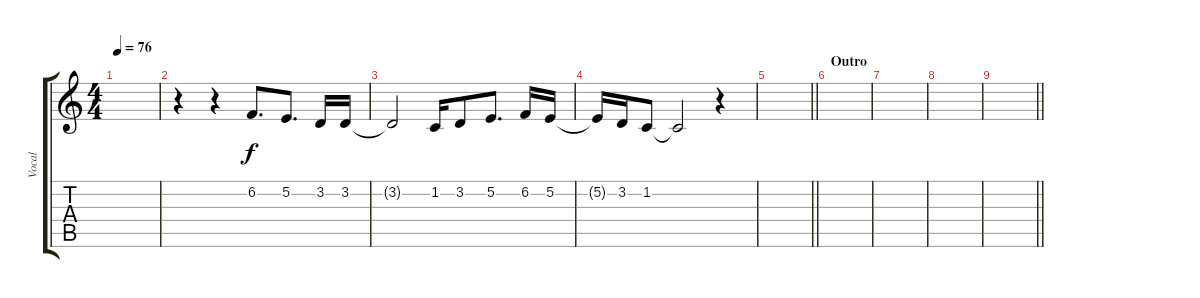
\track ("Vocal" "Vocal") {instrument sopranosax}
\staff {score tabs}
\tuning (E4 B3 G3 D3 A2 E2) {hide}
\ts (4 4)
\tempo 76
\clef g2
\ks c
|
r.4 r.4 6.2.8{d} 5.2.8{d} 3.2.16 3.2.16 |
3.2{t}.2 1.2.16 3.2.8 5.2.8{d} 6.2.16 5.2.16 |
5.2{t}.16 3.2.16 1.2.8 1.2{t}.2 r.4 |
\barLineRight lightlight
|
\section ("" "Outro")
|
|
|
\barLineRight lightlight
